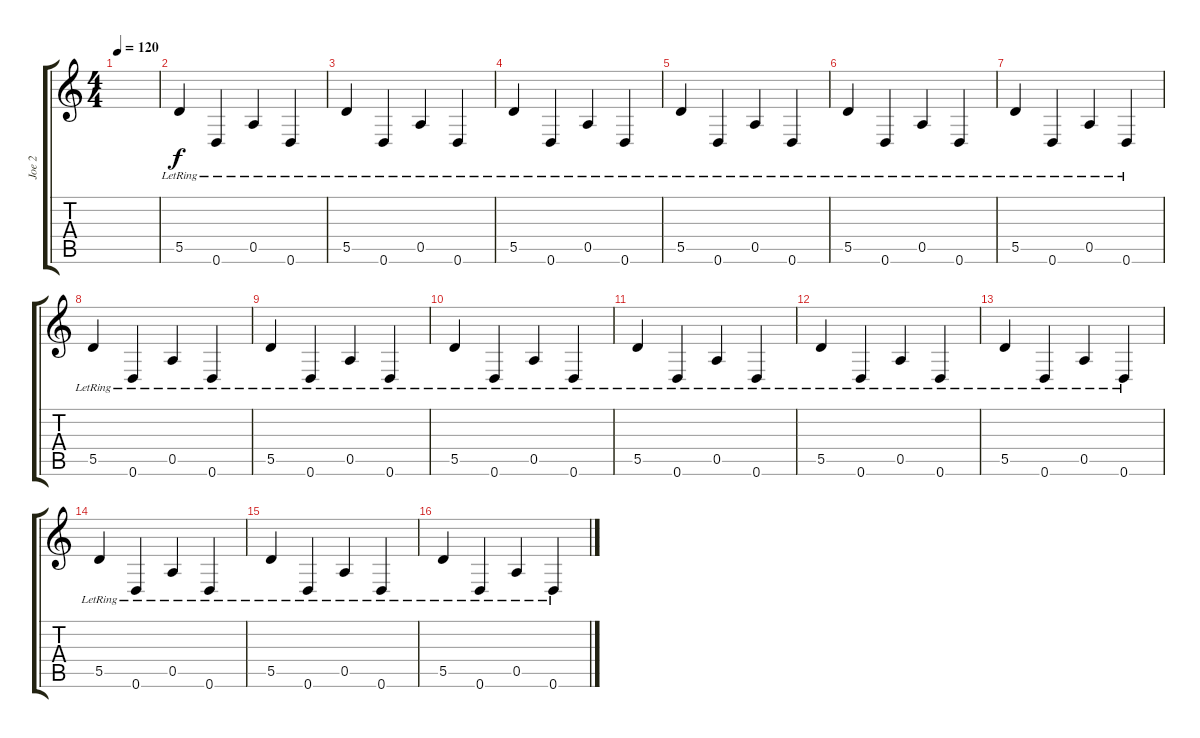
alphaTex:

\track ("Joe 2" "Joe 2") {instrument overdrivenguitar}
\staff {score tabs}
\tuning (E4 B3 G3 D3 A2 D2) {hide}
\ts (4 4)
\tempo 120
\clef g2
\ks c
|
5.5{lr}.4 0.6{lr}.4 0.5{lr}.4 0.6{lr}.4 |
5.5{lr}.4 0.6{lr}.4 0.5{lr}.4 0.6{lr}.4 |
5.5{lr}.4 0.6{lr}.4 0.5{lr}.4 0.6{lr}.4 |
5.5{lr}.4 0.6{lr}.4 0.5{lr}.4 0.6{lr}.4 |
5.5{lr}.4 0.6{lr}.4 0.5{lr}.4 0.6{lr}.4 |
5.5{lr}.4 0.6{lr}.4 0.5{lr}.4 0.6{lr}.4 |
5.5{lr}.4 0.6{lr}.4 0.5{lr}.4 0.6{lr}.4 |
5.5{lr}.4 0.6{lr}.4 0.5{lr}.4 0.6{lr}.4 |
5.5{lr}.4 0.6{lr}.4 0.5{lr}.4 0.6{lr}.4 |
5.5{lr}.4 0.6{lr}.4 0.5{lr}.4 0.6{lr}.4 |
5.5{lr}.4 0.6{lr}.4 0.5{lr}.4 0.6{lr}.4 |
5.5{lr}.4 0.6{lr}.4 0.5{lr}.4 0.6{lr}.4 |
5.5{lr}.4 0.6{lr}.4 0.5{lr}.4 0.6{lr}.4 |
5.5{lr}.4 0.6{lr}.4 0.5{lr}.4 0.6{lr}.4 |
5.5{lr}.4 0.6{lr}.4 0.5{lr}.4 0.6{lr}.4
